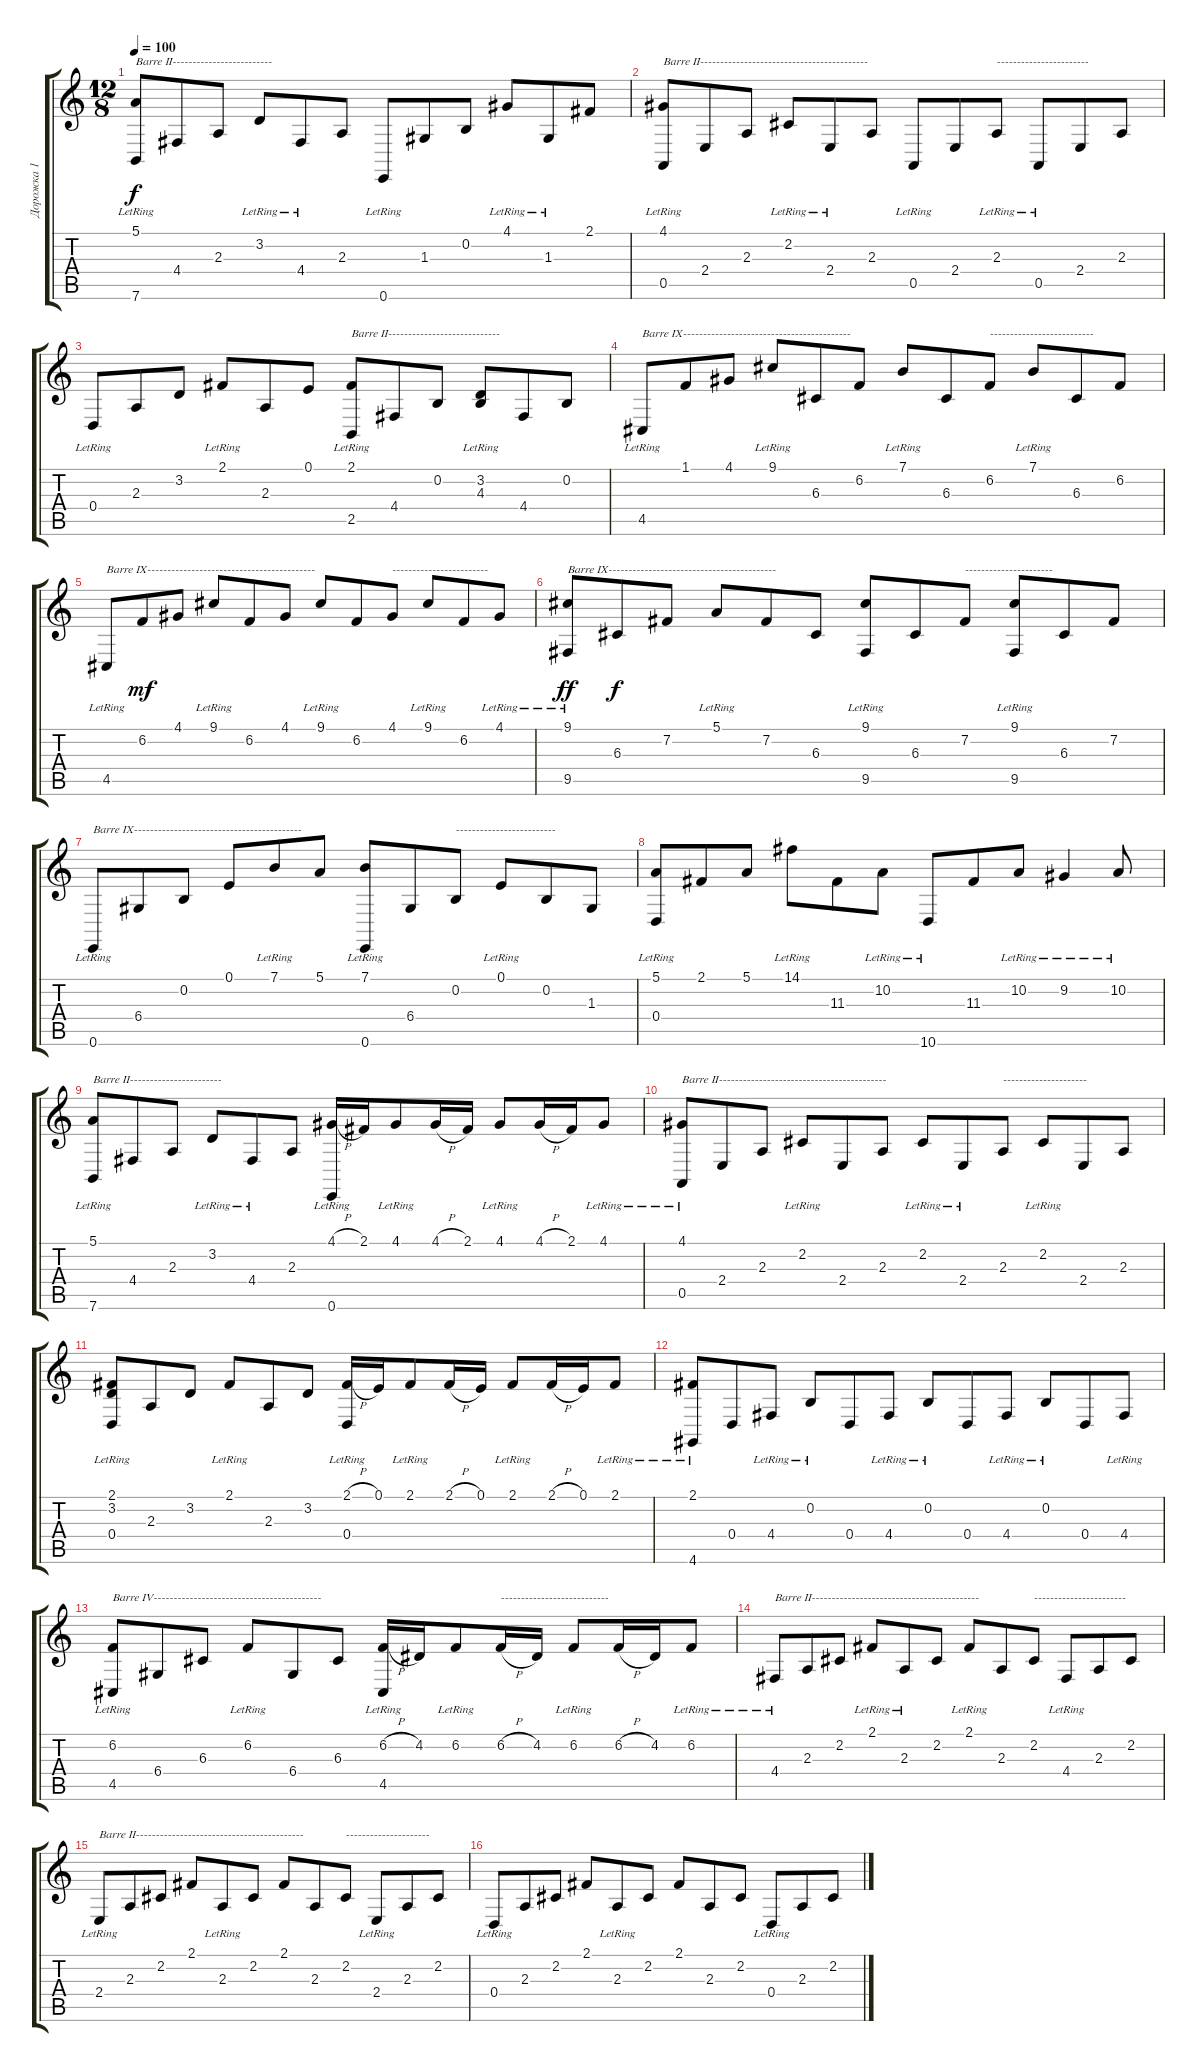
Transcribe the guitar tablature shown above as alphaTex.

\track ("Дорожка 1" "Дорожка 1") {instrument electricgrandpiano}
\staff {score tabs}
\tuning (E4 B3 G3 D3 A2 E2) {hide}
\ts (12 8)
\tempo 100
\clef g2
\ks c
(5.1{lr} 7.6{lr}).8{txt "Barre II-------------------------" dy f} 4.4.8 2.3.8 3.2{lr}.8 4.4{lr}.8 2.3.8 0.6{lr}.8 1.3.8 0.2.8 4.1{lr}.8 1.3{lr}.8 2.1.8 |
(4.1{lr} 0.5{lr}).8{txt "Barre II------------------------------------------"} 2.4.8 2.3.8 2.2{lr}.8 2.4{lr}.8 2.3.8 0.5{lr}.8 2.4.8 2.3{lr}.8{txt "-----------------------"} 0.5{lr}.8 2.4.8 2.3.8 |
0.4{lr}.8 2.3.8 3.2.8 2.1{lr}.8 2.3.8 0.1.8 (2.1{lr} 2.5{lr}).8{txt "Barre II----------------------------"} 4.4.8 0.2.8 (3.2{lr} 4.3{lr}).8 4.4.8 0.2.8 |
4.5{lr}.8{txt "Barre IX------------------------------------------"} 1.1.8 4.1.8 9.1{lr}.8 6.3.8 6.2.8 7.1{lr}.8 6.3.8 6.2.8{txt "--------------------------"} 7.1{lr}.8 6.3.8 6.2.8 |
4.5{lr}.8{txt "Barre IX------------------------------------------"} 6.2.8{dy mf} 4.1.8 9.1{lr}.8 6.2.8 4.1.8 9.1{lr}.8 6.2.8 4.1.8{txt "------------------------"} 9.1{lr}.8 6.2.8 4.1{lr}.8 |
(9.1{lr} 9.5{lr}).8{txt "Barre IX------------------------------------------" dy ff} 6.3.8{dy f} 7.2.8 5.1{lr}.8 7.2.8 6.3.8 (9.1{lr} 9.5{lr}).8 6.3.8 7.2.8{txt "----------------------"} (9.1{lr} 9.5{lr}).8 6.3.8 7.2.8 |
0.6{lr}.8{txt "Barre IX------------------------------------------"} 6.4.8 0.2.8 0.1.8 7.1{lr}.8 5.1.8 (7.1{lr} 0.6{lr}).8 6.4.8 0.2.8{txt "-------------------------"} 0.1{lr}.8 0.2.8 1.3.8 |
(5.1{lr} 0.4{lr}).8 2.1.8 5.1.8 14.1{lr}.8 11.3.8 10.2{lr}.8 10.6{lr}.8 11.3.8 10.2{lr}.8 9.2{lr}.4 10.2{lr}.8 |
(5.1{lr} 7.6{lr}).8{txt "Barre II-----------------------"} 4.4.8 2.3.8 3.2{lr}.8 4.4{lr}.8 2.3.8 (4.1{h} 0.6{lr}).16 2.1.16 4.1{lr}.8 4.1{h}.16 2.1.16 4.1{lr}.8 4.1{h}.16 2.1.16 4.1{lr}.8 |
(4.1{lr} 0.5{lr}).8{txt "Barre II------------------------------------------"} 2.4.8 2.3.8 2.2{lr}.8 2.4.8 2.3.8 2.2{lr}.8 2.4{lr}.8 2.3.8{txt "---------------------"} 2.2{lr}.8 2.4.8 2.3.8 |
(2.1{lr} 3.2{lr} 0.4{lr}).8 2.3.8 3.2.8 2.1{lr}.8 2.3.8 3.2.8 (2.1{h} 0.4{lr}).16 0.1.16 2.1{lr}.8 2.1{h}.16 0.1.16 2.1{lr}.8 2.1{h}.16 0.1.16 2.1{lr}.8 |
(2.1{lr} 4.6{lr}).8 0.4.8 4.4{lr}.8 0.2{lr}.8 0.4.8 4.4{lr}.8 0.2{lr}.8 0.4.8 4.4{lr}.8 0.2{lr}.8 0.4.8 4.4{lr}.8 |
(6.2{lr} 4.5{lr}).8{txt "Barre IV------------------------------------------"} 6.4.8 6.3.8 6.2{lr}.8 6.4.8 6.3.8 (6.2{h} 4.5{lr}).16 4.2.16 6.2{lr}.8 6.2{h}.16{txt "---------------------------"} 4.2.16 6.2{lr}.8 6.2{h}.16 4.2.16 6.2{lr}.8 |
4.4{lr}.8{txt "Barre II------------------------------------------"} 2.3.8 2.2.8 2.1{lr}.8 2.3{lr}.8 2.2.8 2.1{lr}.8 2.3.8 2.2.8{txt "-----------------------"} 4.4{lr}.8 2.3.8 2.2.8 |
2.4{lr}.8{txt "Barre II------------------------------------------"} 2.3.8 2.2.8 2.1.8 2.3{lr}.8 2.2.8 2.1.8 2.3.8 2.2.8{txt "---------------------"} 2.4{lr}.8 2.3.8 2.2.8 |
0.4{lr}.8 2.3.8 2.2.8 2.1.8 2.3{lr}.8 2.2.8 2.1.8 2.3.8 2.2.8 0.4{lr}.8 2.3.8 2.2.8
